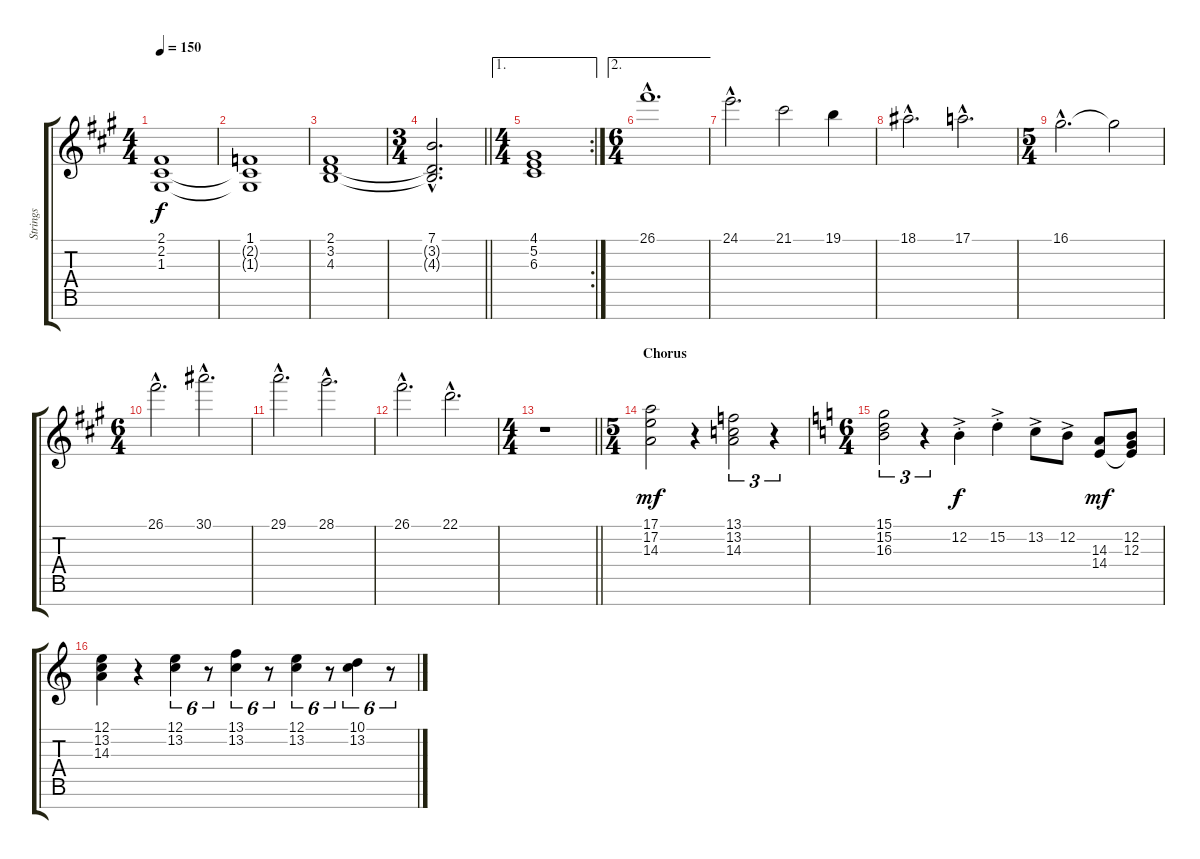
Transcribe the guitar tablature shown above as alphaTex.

\track ("Strings" "Strings") {instrument stringensemble1}
\staff {score tabs}
\tuning (E4 B3 G3 D3 A2 E2 B1) {hide}
\ts (4 4)
\tempo 150
\clef g2
\ks a
(2.1{t} 2.2 1.3).1{dy f} |
(1.1 2.2{t} 1.3{t}).1 |
(2.1 3.2 4.3).1 |
\ts (3 4)
\barLineRight lightlight
(7.1{hac} 3.2{hac t} 4.3{hac t}).2{d} |
\ae 1
\rc 2
\ts (4 4)
(4.1 5.2 6.3).1 |
\ae 2
\ts (6 4)
26.1{hac}.1{d} |
24.1{hac}.2{d} 21.1.2 19.1.4 |
18.1{hac}.2{d} 17.1{hac}.2{d} |
\ts (5 4)
16.1{hac}.2{d} 16.1{t}.2 |
\ts (6 4)
26.1{hac}.2{d} 30.1{hac}.2{d} |
29.1{hac}.2{d} 28.1{hac}.2{d} |
26.1{hac}.2{d} 22.1{hac}.2{d} |
\ts (4 4)
\barLineRight lightlight
r.1 |
\ts (5 4)
\section ("" "Chorus")
(17.1 17.2 14.3).2{dy mf} r.4 (13.1 13.2 14.3).2{tu (3 2)} r.4{tu (3 2)} |
\ts (6 4)
\ks c
(15.1 15.2 16.3).2{tu (3 2)} r.4{tu (3 2)} 12.2{ac st}.4{dy f} 15.2{ac st}.4 13.2{ac}.8 12.2{ac}.8 (14.3 14.4).8{dy mf} (12.2 12.3 14.4{t}).8 |
(12.1 13.2 14.3).4 r.4 (12.1 13.2).4{tu (6 4)} r.8{tu (6 4)} (13.1 13.2).4{tu (6 4)} r.8{tu (6 4)} (12.1 13.2).4{tu (6 4)} r.8{tu (6 4)} (10.1 13.2).4{tu (6 4)} r.8{tu (6 4)}
